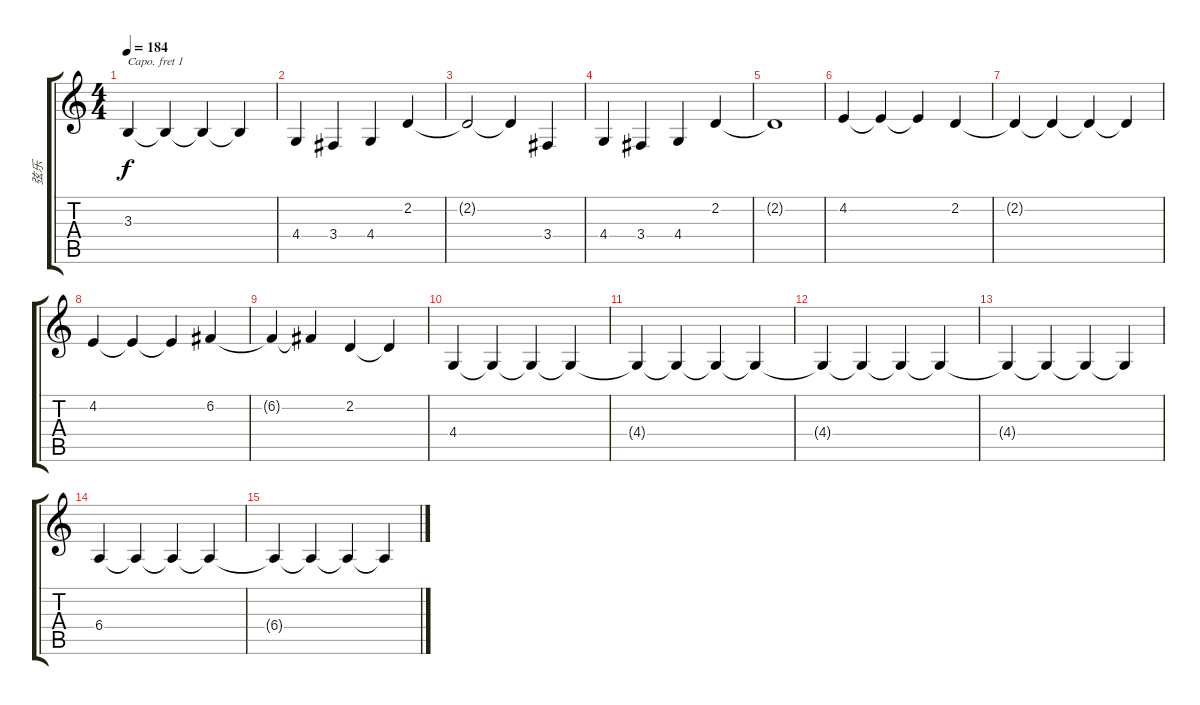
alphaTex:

\track ("弦乐" "弦乐") {instrument stringensemble1}
\staff {score tabs}
\capo 1
\tuning (E4 B3 G3 D3 A2 E2) {hide}
\ts (4 4)
\tempo 184
\clef g2
\ks c
3.3{t}.4{dy f} 3.3{t}.4 3.3{t}.4 3.3{t}.4 |
4.4.4 3.4.4 4.4.4 2.2.4 |
2.2{t}.2 2.2{t}.4 3.4.4 |
4.4.4 3.4.4 4.4.4 2.2.4 |
2.2{t}.1 |
4.2.4 4.2{t}.4 4.2{t}.4 2.2.4 |
2.2{t}.4 2.2{t}.4 2.2{t}.4 2.2{t}.4 |
4.2.4 4.2{t}.4 4.2{t}.4 6.2.4 |
6.2{t}.4 6.2{t}.4 2.2.4 2.2{t}.4 |
4.4.4 4.4{t}.4 4.4{t}.4 4.4{t}.4 |
4.4{t}.4 4.4{t}.4 4.4{t}.4 4.4{t}.4 |
4.4{t}.4 4.4{t}.4 4.4{t}.4 4.4{t}.4 |
4.4{t}.4 4.4{t}.4 4.4{t}.4 4.4{t}.4 |
6.4.4 6.4{t}.4 6.4{t}.4 6.4{t}.4 |
6.4{t}.4 6.4{t}.4 6.4{t}.4 6.4{t}.4
